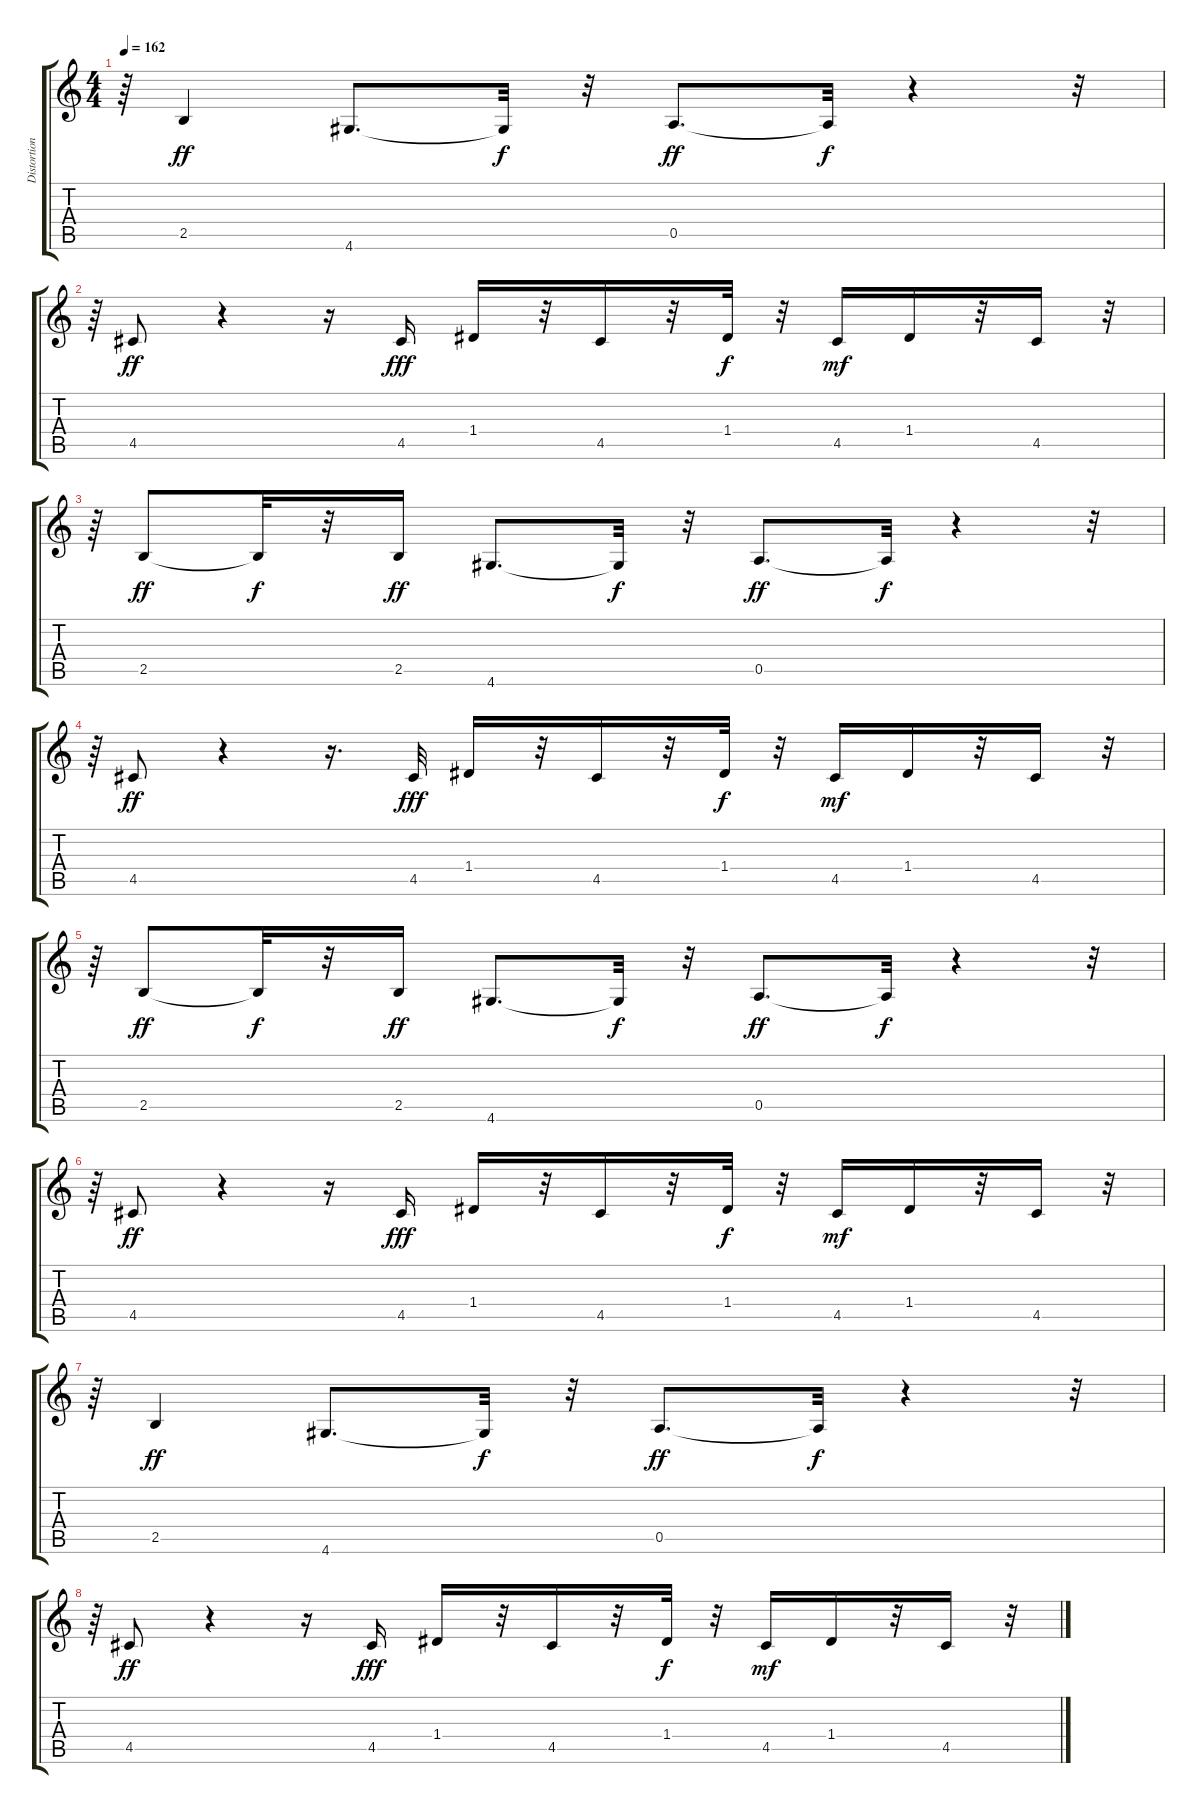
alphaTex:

\track ("Distortion guitar 2" "Distortion") {instrument distortionguitar}
\staff {score tabs}
\tuning (E4 B3 G3 D3 A2 E2) {hide}
\ts (4 4)
\tempo 162
\clef g2
\ks c
r.64{dy mf} 2.5.4{dy ff} 4.6.8{d} 4.6{t}.32{dy f} r.32 0.5.8{d dy ff} 0.5{t}.32{dy f} r.4 r.32 |
r.64 4.5.8{dy ff} r.4 r.16 4.5.16{dy fff} 1.4.16 r.32 4.5.16 r.32 1.4.32{dy f} r.32 4.5.16{dy mf} 1.4.16 r.32 4.5.16 r.32 |
r.64 2.5.8{dy ff} 2.5{t}.32{dy f} r.32 2.5.16{dy ff} 4.6.8{d} 4.6{t}.32{dy f} r.32 0.5.8{d dy ff} 0.5{t}.32{dy f} r.4 r.32 |
r.64 4.5.8{dy ff} r.4 r.16{d} 4.5.32{dy fff} 1.4.16 r.32 4.5.16 r.32 1.4.32{dy f} r.32 4.5.16{dy mf} 1.4.16 r.32 4.5.16 r.32 |
r.64 2.5.8{dy ff} 2.5{t}.32{dy f} r.32 2.5.16{dy ff} 4.6.8{d} 4.6{t}.32{dy f} r.32 0.5.8{d dy ff} 0.5{t}.32{dy f} r.4 r.32 |
r.64 4.5.8{dy ff} r.4 r.16 4.5.16{dy fff} 1.4.16 r.32 4.5.16 r.32 1.4.32{dy f} r.32 4.5.16{dy mf} 1.4.16 r.32 4.5.16 r.32 |
r.64 2.5.4{dy ff} 4.6.8{d} 4.6{t}.32{dy f} r.32 0.5.8{d dy ff} 0.5{t}.32{dy f} r.4 r.32 |
r.64 4.5.8{dy ff} r.4 r.16 4.5.16{dy fff} 1.4.16 r.32 4.5.16 r.32 1.4.32{dy f} r.32 4.5.16{dy mf} 1.4.16 r.32 4.5.16 r.32
